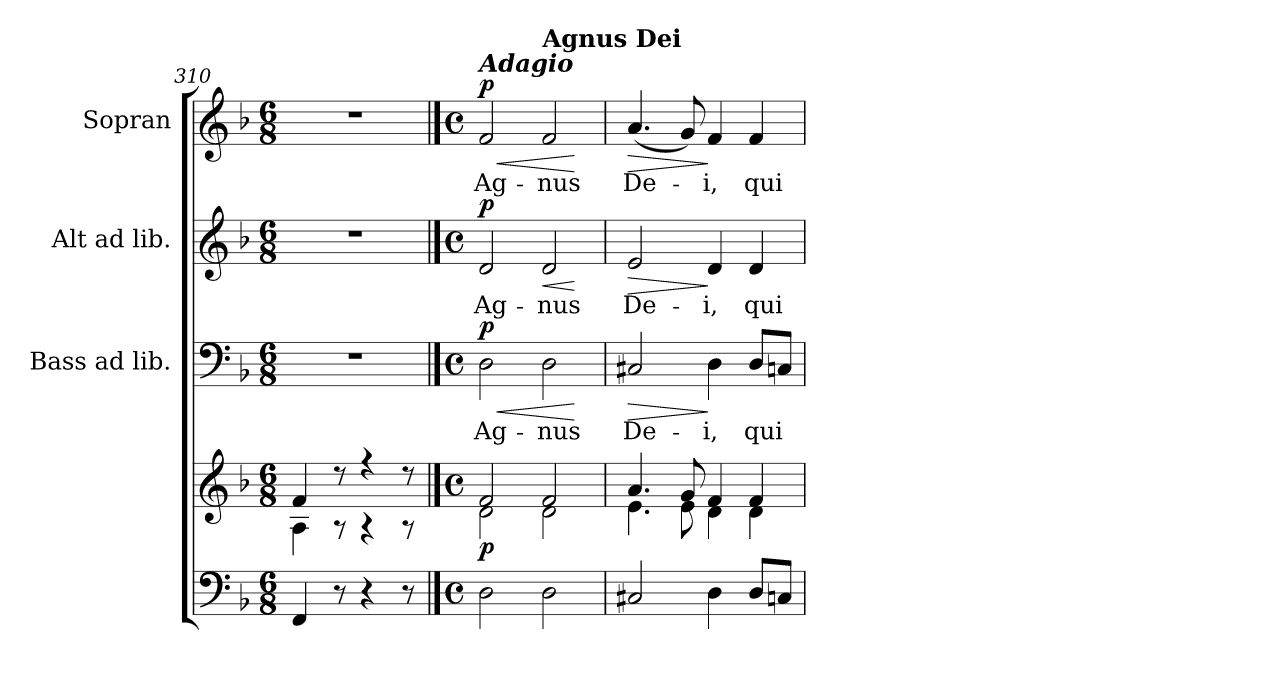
**kern	**kern	**dynam	**kern	**text	**dynam	**kern	**text	**dynam	**kern	**text	**dynam
*part4	*part4	*part4	*part3	*part3	*part3	*part2	*part2	*part2	*part1	*part1	*part1
*staff5	*staff4	*staff4/5	*staff3	*staff3	*staff3	*staff2	*staff2	*staff2	*staff1	*staff1	*staff1
*	*	*	*I"Bass ad lib.	*	*	*I"Alt ad lib.	*	*	*I"Sopran	*	*
*	*	*	*I'B.	*	*	*I'A.	*	*	*I'S.	*	*
*clefF4	*clefG2	*	*clefF4	*	*	*clefG2	*	*	*clefG2	*	*
*k[b-]	*k[b-]	*	*k[b-]	*	*	*k[b-]	*	*	*k[b-]	*	*
*F:	*F:	*	*F:	*	*	*F:	*	*	*F:	*	*
*M6/8	*M6/8	*	*M6/8	*	*	*M6/8	*	*	*M6/8	*	*
=310	=310	=310	=310	=310	=310	=310	=310	=310	=310	=310	=310
*	*^	*	*	*	*	*	*	*	*	*	*
4FF/	4f/	4A\	.	2.r	.	.	2.r	.	.	2.r	.	.
8r	8r	8r	.	.	.	.	.	.	.	.	.	.
4r	4r	4r	.	.	.	.	.	.	.	.	.	.
8r	8r	8r	.	.	.	.	.	.	.	.	.	.
!!LO:LB:g=z
==311	==311	==311	==311	==311	==311	==311	==311	==311	==311	==311	==311	==311
*M4/4	*M4/4	*	*	*M4/4	*	*	*M4/4	*	*	*M4/4	*	*
*met(c)	*met(c)	*	*	*met(c)	*	*	*met(c)	*	*	*met(c)	*	*
!	!	!	!	!	!	!	!	!	!	!LO:TX:a:Bi:t=Adagio	!	!
!	!	!	!LO:DY:b	!	!LO:LY:b	!LO:HP:b	!	!LO:LY:b	!	!	!LO:LY:b	!LO:HP:b
!	!	!	!	!	!	!LO:DY:n=1:a	!	!	!LO:DY:a	!	!	!LO:DY:n=1:a
2D\	2f/	2d\	p	2D\	Ag-	< p	2d/	Ag-	p	2f/	Ag-	< p
!	!	!	!	!	!	!	!	!	!	!LO:TX:a:B:t=Agnus Dei	!	!
!	!	!	!	!	!LO:LY:b	!	!	!LO:LY:b	!LO:HP:b	!	!LO:LY:b	!
2D\	2f/	2d\	.	2D\	-nus	.	2d/	-nus	<	2f/	-nus	.
*	*v	*v	*	*	*	*	*	*	*	*	*	*
.	.	.	.	.	[	.	.	[	.	.	[
=312	=312	=312	=312	=312	=312	=312	=312	=312	=312	=312	=312
*	*^	*	*	*	*	*	*	*	*	*	*
!	!	!	!	!	!LO:LY:b	!LO:HP:b	!	!LO:LY:b	!LO:HP:b	!	!LO:LY:b	!LO:HP:b
2C#X/	4.a/	4.e\	.	2C#X/	De-	>	2e/	De-	>	(<4.a/	De-	>
.	8g/	8e\	.	.	.	.	.	.	.	8g/)	.	.
!	!	!	!	!	!LO:LY:b	!	!	!LO:LY:b	!	!	!LO:LY:b	!
4D\	4f/	4d\	.	4D\	-i,	]	4d/	-i,	]	4f/	-i,	]
!	!	!	!	!	!LO:LY:b	!	!	!LO:LY:b	!	!	!LO:LY:b	!
8D/L	4f/	4d\	.	8D/L	qui	.	4d/	qui	.	4f/	qui	.
8Cn/J	.	.	.	8Cn/J	.	.	.	.	.	.	.	.
*	*v	*v	*	*	*	*	*	*	*	*	*	*
=	=	=	=	=	=	=	=	=	=	=	=
*-	*-	*-	*-	*-	*-	*-	*-	*-	*-	*-	*-
